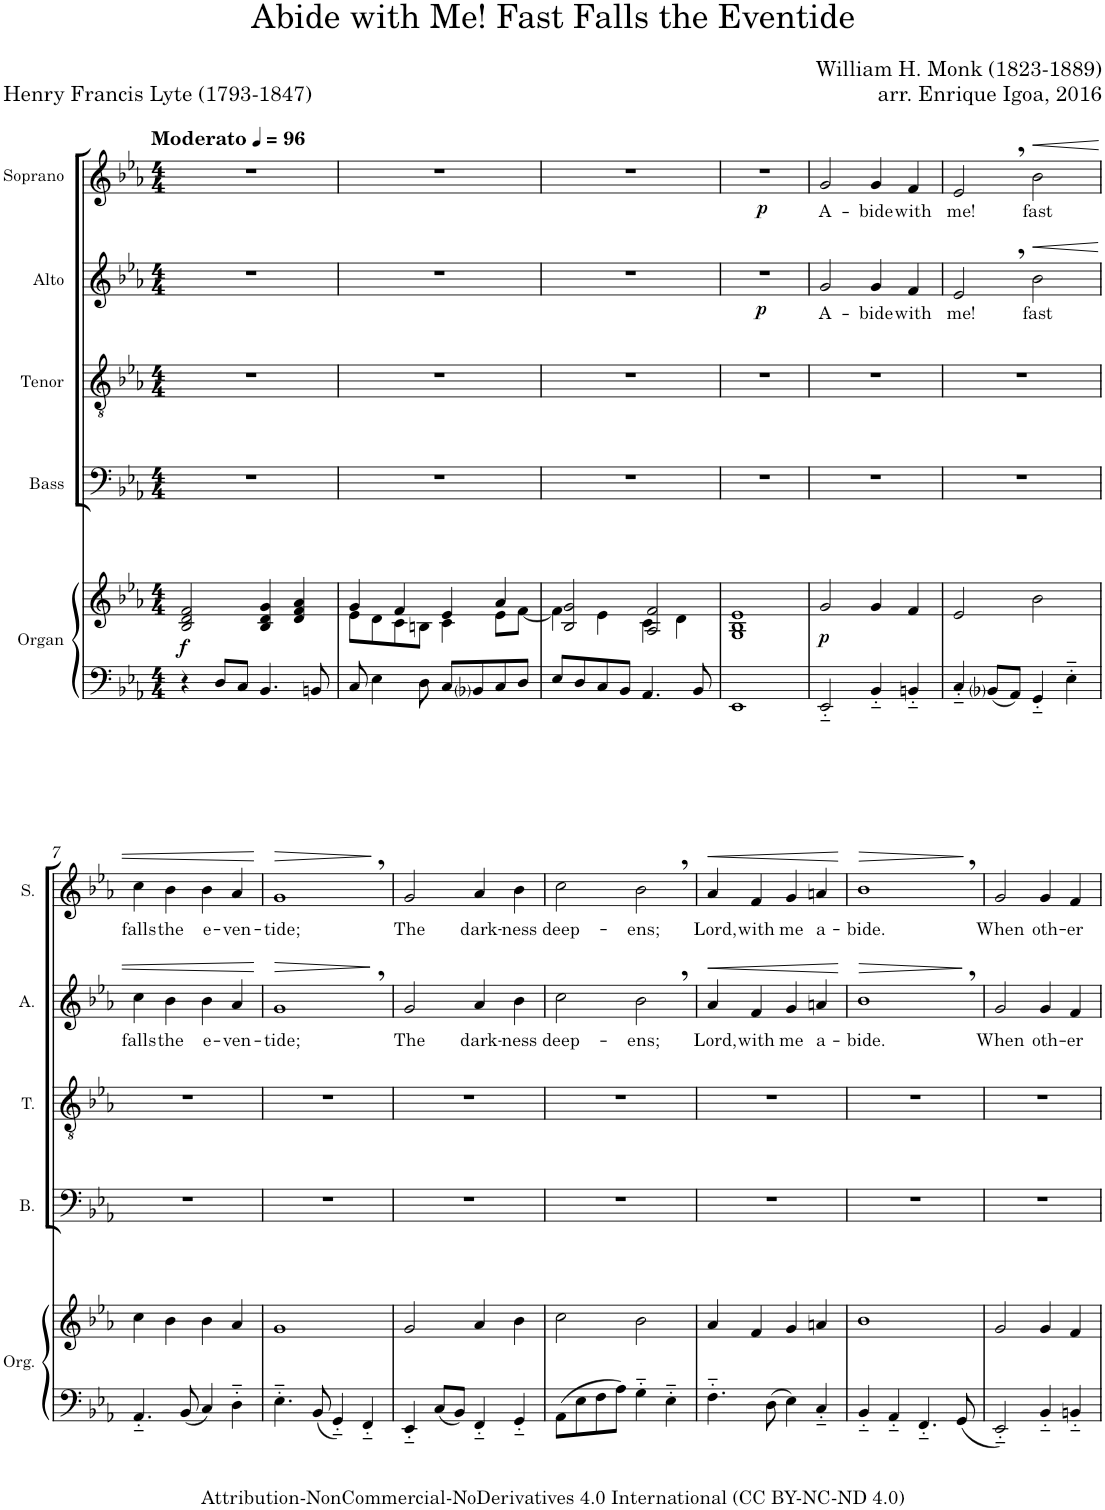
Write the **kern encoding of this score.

**kern	**kern	**dynam	**kern	**kern	**kern	**text	**dynam	**kern	**text	**dynam
*part5	*part5	*part5	*part4	*part3	*part2	*part2	*part2	*part1	*part1	*part1
*staff6	*staff5	*staff5/6	*staff4	*staff3	*staff2	*staff2	*staff2	*staff1	*staff1	*staff1
*I"Organ	*	*	*I"Bass	*I"Tenor	*I"Alto	*	*	*I"Soprano	*	*
*I'Org.	*	*	*I'B.	*I'T.	*I'A.	*	*	*I'S.	*	*
*clefF4	*clefG2	*	*clefF4	*clefGv2	*clefG2	*	*	*clefG2	*	*
*k[b-e-a-]	*k[b-e-a-]	*	*k[b-e-a-]	*k[b-e-a-]	*k[b-e-a-]	*	*	*k[b-e-a-]	*	*
*M4/4	*M4/4	*	*M4/4	*M4/4	*M4/4	*	*	*M4/4	*	*
*MM96	*MM96	*	*MM96	*MM96	*MM96	*	*	*MM96	*	*
=1	=1	=1	=1	=1	=1	=1	=1	=1	=1	=1
!	!	!	!	!	!	!	!	!LO:TX:a:B:t=Moderato	!	!
!	!	!LO:DY:b	!	!	!	!	!	!	!	!
4r	2B-/ 2d/ 2f/	f	1r	1r	1r	.	.	1r	.	.
8D/L	.	.	.	.	.	.	.	.	.	.
8C/J	.	.	.	.	.	.	.	.	.	.
4.BB-/	4B-/ 4d/ 4g/	.	.	.	.	.	.	.	.	.
.	4d/ 4f/ 4a-/	.	.	.	.	.	.	.	.	.
8BBn/	.	.	.	.	.	.	.	.	.	.
=2	=2	=2	=2	=2	=2	=2	=2	=2	=2	=2
*	*^	*	*	*	*	*	*	*	*	*
8C/	4g/	8e-\L	.	1r	1r	1r	.	.	1r	.	.
4E-\	.	8d\	.	.	.	.	.	.	.	.	.
.	4f/	8c\	.	.	.	.	.	.	.	.	.
8D\	.	8Bn\J	.	.	.	.	.	.	.	.	.
8C/L	4e-/	4c\	.	.	.	.	.	.	.	.	.
8BB-i/	.	.	.	.	.	.	.	.	.	.	.
8C/	4a-/	8e-\L	.	.	.	.	.	.	.	.	.
8D/J	.	[8f\J	.	.	.	.	.	.	.	.	.
=3	=3	=3	=3	=3	=3	=3	=3	=3	=3	=3	=3
8E-/L	2B-/ 2g/	4f\]	.	1r	1r	1r	.	.	1r	.	.
8D/	.	.	.	.	.	.	.	.	.	.	.
8C/	.	4e-\	.	.	.	.	.	.	.	.	.
8BB-/J	.	.	.	.	.	.	.	.	.	.	.
4.AA-/	2A-/ 2f/	4c\	.	.	.	.	.	.	.	.	.
.	.	4d\	.	.	.	.	.	.	.	.	.
8BB-/	.	.	.	.	.	.	.	.	.	.	.
*	*v	*v	*	*	*	*	*	*	*	*	*
=4	=4	=4	=4	=4	=4	=4	=4	=4	=4	=4
!	!	!	!	!	!	!	!LO:DY:b	!	!	!LO:DY:b
1EE-	1G 1B- 1e-	.	1r	1r	1r	.	p	1r	.	p
=5	=5	=5	=5	=5	=5	=5	=5	=5	=5	=5
!	!	!LO:DY:b	!	!	!	!LO:LY:b	!	!	!LO:LY:b	!
2EE-'~/	2g/	p	1r	1r	2g/	A-	.	2g/	A-	.
!	!	!	!	!	!	!LO:LY:b	!	!	!LO:LY:b	!
4BB-'~/	4g/	.	.	.	4g/	-bide	.	4g/	-bide	.
!	!	!	!	!	!	!LO:LY:b	!	!	!LO:LY:b	!
4BBn'~/	4f/	.	.	.	4f/	with	.	4f/	with	.
=6	=6	=6	=6	=6	=6	=6	=6	=6	=6	=6
!	!	!	!	!	!	!LO:LY:b	!	!	!LO:LY:b	!
4C'~/	2e-/	.	1r	1r	2e-,/	me!	.	2e-,/	me!	.
8BB-i/L	.	.	.	.	.	.	.	.	.	.
8AA-/J	.	.	.	.	.	.	.	.	.	.
!	!	!	!	!	!	!LO:LY:b	!LO:HP:b	!	!LO:LY:b	!LO:HP:b
4GG'~/	2b-\	.	.	.	2b-\	fast	<	2b-\	fast	<
4E-'~\	.	.	.	.	.	.	.	.	.	.
!!LO:LB:g=z
=7	=7	=7	=7	=7	=7	=7	=7	=7	=7	=7
!	!	!	!	!	!	!LO:LY:b	!	!	!LO:LY:b	!
4.AA-'~/	4cc\	.	1r	1r	4cc\	falls	.	4cc\	falls	.
!	!	!	!	!	!	!LO:LY:b	!	!	!LO:LY:b	!
.	4b-\	.	.	.	4b-\	the	.	4b-\	the	.
8BB-/	.	.	.	.	.	.	.	.	.	.
!	!	!	!	!	!	!LO:LY:b	!	!	!LO:LY:b	!
4C/	4b-\	.	.	.	4b-\	e-	.	4b-\	e-	.
!	!	!	!	!	!	!LO:LY:b	!	!	!LO:LY:b	!
4D'~\	4a-/	.	.	.	4a-/	-ven-	.	4a-/	-ven-	.
.	.	.	.	.	.	.	[	.	.	[
=8	=8	=8	=8	=8	=8	=8	=8	=8	=8	=8
!	!	!	!	!	!	!LO:LY:b	!LO:HP:b	!	!LO:LY:b	!LO:HP:b
4.E-'~\	1g	.	1r	1r	1g,	-tide;	>	1g,	-tide;	>
8BB-/	.	.	.	.	.	.	.	.	.	.
4GG'~/	.	.	.	.	.	.	.	.	.	.
4FF'~/	.	.	.	.	.	.	.	.	.	.
.	.	.	.	.	.	.	]	.	.	]
=9	=9	=9	=9	=9	=9	=9	=9	=9	=9	=9
!	!	!	!	!	!	!LO:LY:b	!	!	!LO:LY:b	!
4EE-'~/	2g/	.	1r	1r	2g/	The	.	2g/	The	.
8C/L	.	.	.	.	.	.	.	.	.	.
8BB-/J	.	.	.	.	.	.	.	.	.	.
!	!	!	!	!	!	!LO:LY:b	!	!	!LO:LY:b	!
4FF'~/	4a-/	.	.	.	4a-/	dark-	.	4a-/	dark-	.
!	!	!	!	!	!	!LO:LY:b	!	!	!LO:LY:b	!
4GG'~/	4b-\	.	.	.	4b-\	-ness	.	4b-\	-ness	.
=10	=10	=10	=10	=10	=10	=10	=10	=10	=10	=10
!	!	!	!	!	!	!LO:LY:b	!	!	!LO:LY:b	!
8AA-\L	2cc\	.	1r	1r	2cc\	deep-	.	2cc\	deep-	.
8E-\	.	.	.	.	.	.	.	.	.	.
8F\	.	.	.	.	.	.	.	.	.	.
8A-\J	.	.	.	.	.	.	.	.	.	.
!	!	!	!	!	!	!LO:LY:b	!	!	!LO:LY:b	!
4G'~\	2b-\	.	.	.	2b-,\	-ens;	.	2b-,\	-ens;	.
4E-'~\	.	.	.	.	.	.	.	.	.	.
=11	=11	=11	=11	=11	=11	=11	=11	=11	=11	=11
!	!	!	!	!	!	!LO:LY:b	!LO:HP:b	!	!LO:LY:b	!LO:HP:b
4.F'~\	4a-/	.	1r	1r	4a-/	Lord,	<	4a-/	Lord,	<
!	!	!	!	!	!	!LO:LY:b	!	!	!LO:LY:b	!
.	4f/	.	.	.	4f/	with	.	4f/	with	.
8D\	.	.	.	.	.	.	.	.	.	.
!	!	!	!	!	!	!LO:LY:b	!	!	!LO:LY:b	!
4E-\	4g/	.	.	.	4g/	me	.	4g/	me	.
!	!	!	!	!	!	!LO:LY:b	!	!	!LO:LY:b	!
4C'~/	4an/	.	.	.	4an/	a-	.	4an/	a-	.
.	.	.	.	.	.	.	[	.	.	[
=12	=12	=12	=12	=12	=12	=12	=12	=12	=12	=12
!	!	!	!	!	!	!LO:LY:b	!LO:HP:b	!	!LO:LY:b	!LO:HP:b
4BB-'~/	1b-	.	1r	1r	1b-,	-bide.	>	1b-,	-bide.	>
4AA-'~/	.	.	.	.	.	.	.	.	.	.
4.FF'~/	.	.	.	.	.	.	.	.	.	.
8GG/	.	.	.	.	.	.	.	.	.	.
.	.	.	.	.	.	.	]	.	.	]
=13	=13	=13	=13	=13	=13	=13	=13	=13	=13	=13
!	!	!	!	!	!	!LO:LY:b	!	!	!LO:LY:b	!
2EE-'~/	2g/	.	1r	1r	2g/	When	.	2g/	When	.
!	!	!	!	!	!	!LO:LY:b	!	!	!LO:LY:b	!
4BB-'~/	4g/	.	.	.	4g/	oth-	.	4g/	oth-	.
!	!	!	!	!	!	!LO:LY:b	!	!	!LO:LY:b	!
4BBn'~/	4f/	.	.	.	4f/	-er	.	4f/	-er	.
=	=	=	=	=	=	=	=	=	=	=
*-	*-	*-	*-	*-	*-	*-	*-	*-	*-	*-
